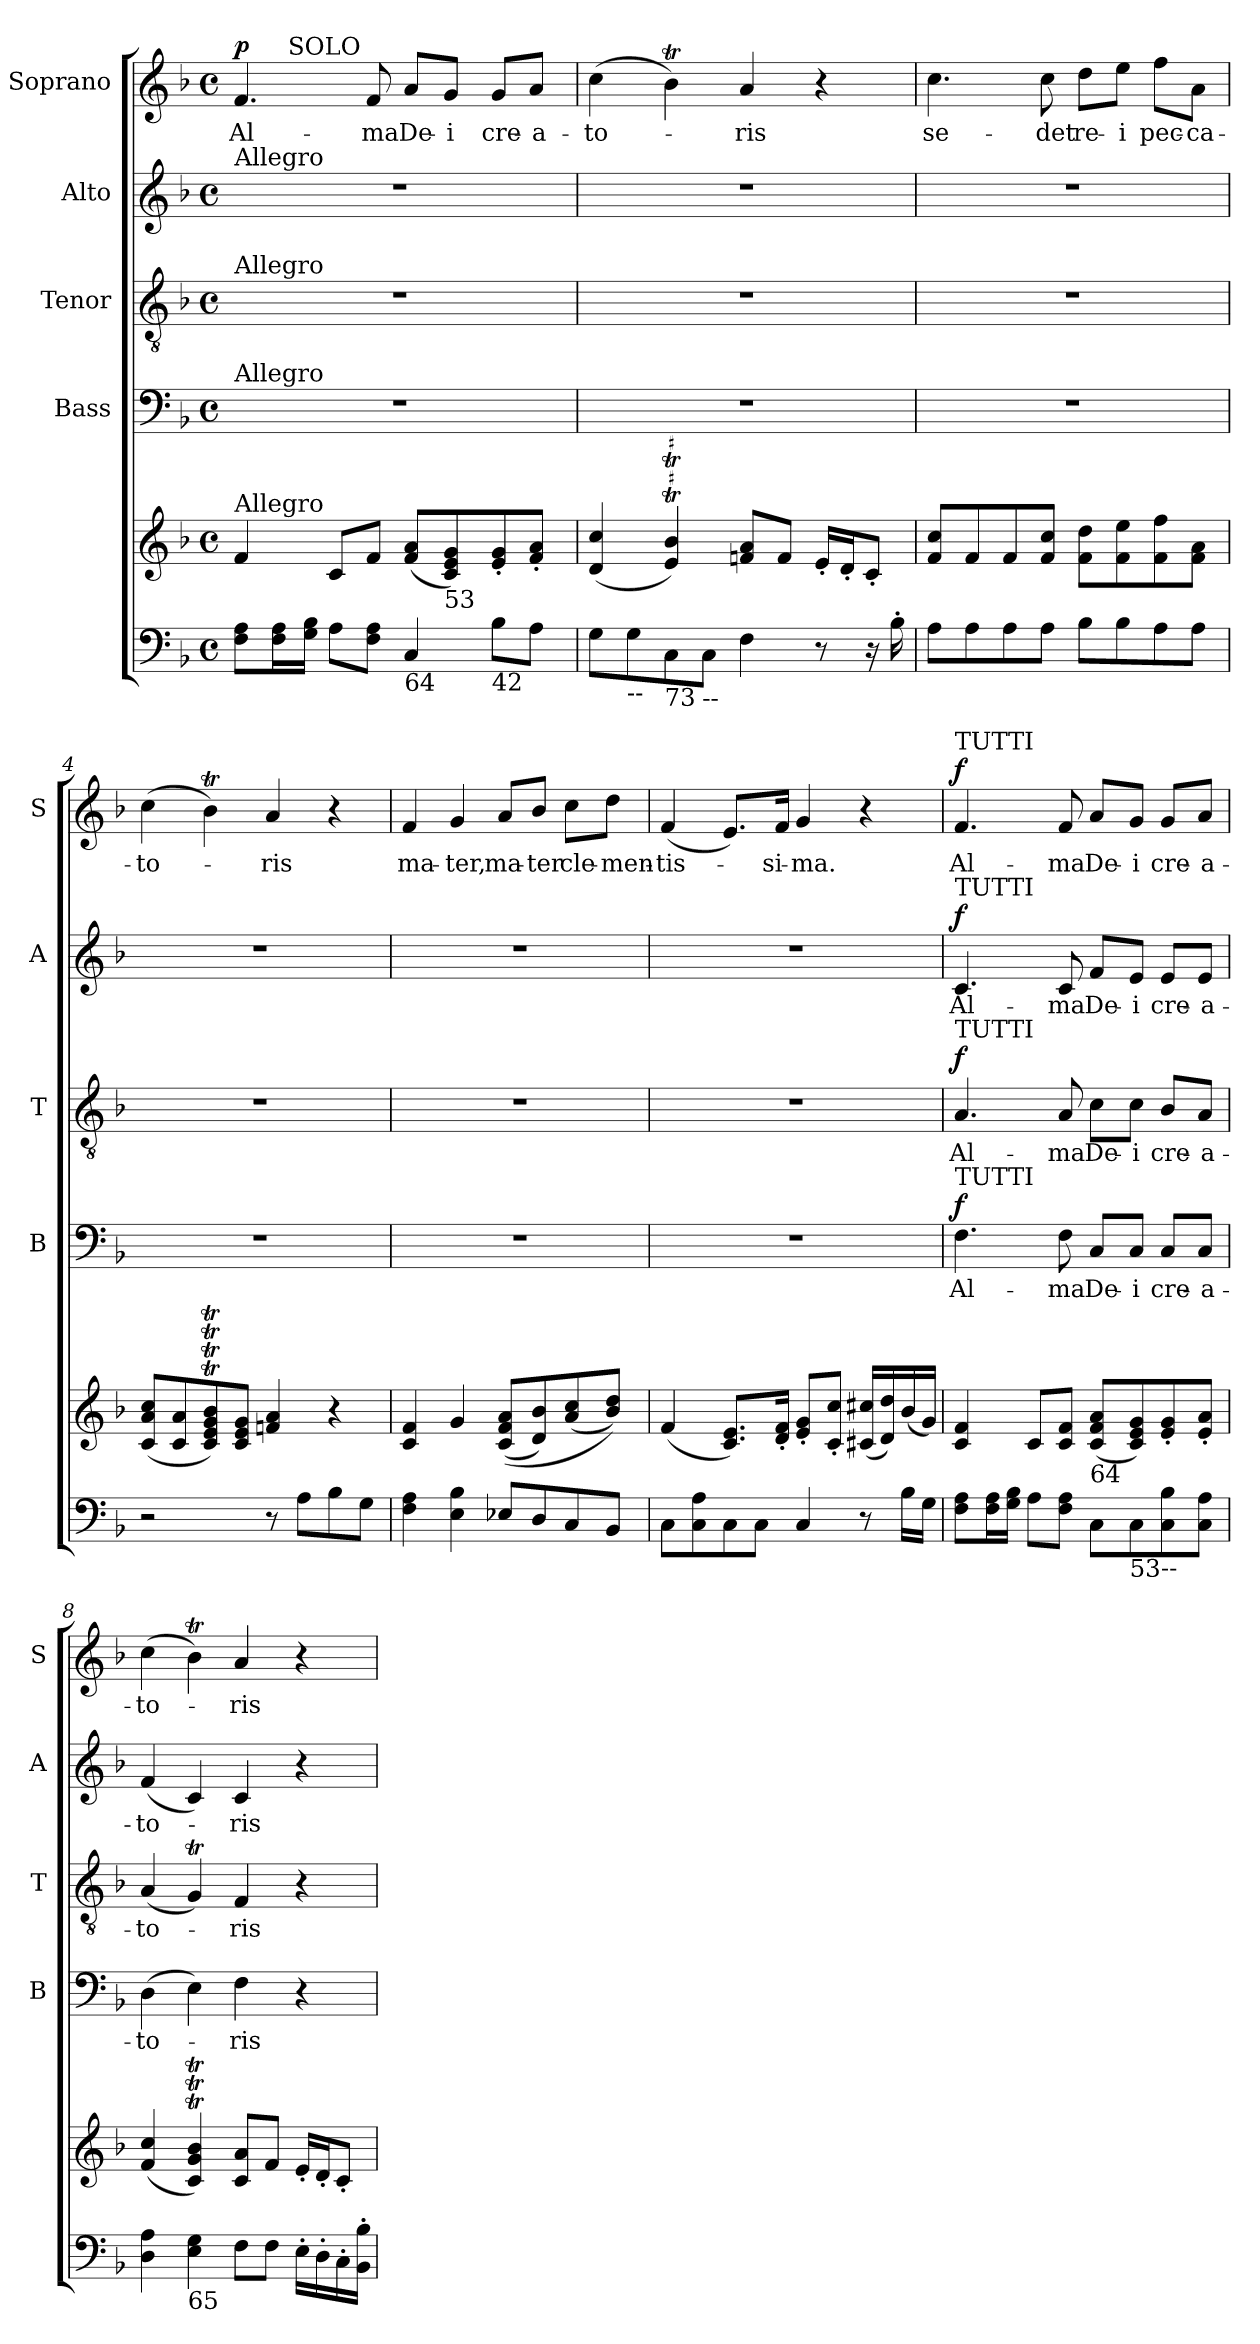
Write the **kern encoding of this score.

**kern	**kern	**kern	**text	**dynam	**kern	**text	**dynam	**kern	**text	**dynam	**kern	**text	**dynam
*part5	*part5	*part4	*part4	*part4	*part3	*part3	*part3	*part2	*part2	*part2	*part1	*part1	*part1
*staff6	*staff5	*staff4	*staff4	*staff4	*staff3	*staff3	*staff3	*staff2	*staff2	*staff2	*staff1	*staff1	*staff1
*	*	*I"Bass	*	*	*I"Tenor	*	*	*I"Alto	*	*	*I"Soprano	*	*
*	*	*I'B	*	*	*I'T	*	*	*I'A	*	*	*I'S	*	*
!!LO:PB:g=z
*clefF4	*clefG2	*clefF4	*	*	*clefGv2	*	*	*clefG2	*	*	*clefG2	*	*
*k[b-]	*k[b-]	*k[b-]	*	*	*k[b-]	*	*	*k[b-]	*	*	*k[b-]	*	*
*F:	*F:	*F:	*	*	*F:	*	*	*F:	*	*	*F:	*	*
*M4/4	*M4/4	*M4/4	*	*	*M4/4	*	*	*M4/4	*	*	*M4/4	*	*
*met(c)	*met(c)	*met(c)	*	*	*met(c)	*	*	*met(c)	*	*	*met(c)	*	*
=1	=1	=1	=1	=1	=1	=1	=1	=1	=1	=1	=1	=1	=1
!	!	!	!	!	!	!	!	!	!	!	!LO:TX:a:t=Allegro	!	!
!	!	!	!	!	!	!	!	!LO:TX:a:t=Allegro	!	!	!	!	!
!	!	!	!	!	!LO:TX:a:t=Allegro	!	!	!	!	!	!	!	!
!	!	!LO:TX:a:t=Allegro	!	!	!	!	!	!	!	!	!	!	!
!	!LO:TX:a:t=Allegro	!	!	!	!	!	!	!	!	!	!	!	!
!	!	!	!	!	!	!	!	!	!	!	!	!	!LO:DY:b
*	*	*	*	*	*	*	*	*	*	*	*^	*	*
8F\ 8A\L	4f/	1r	.	.	1r	.	.	1r	.	.	4.f/	8ryy	Al-	p
16F\ 16A\L	.	.	.	.	.	.	.	.	.	.	.	32ryy	.	.
!	!	!	!	!	!	!	!	!	!	!	!	!LO:TX:a:t=SOLO	!	!
.	.	.	.	.	.	.	.	.	.	.	.	2ryy	.	.
16G\ 16B-\JJ	.	.	.	.	.	.	.	.	.	.	.	.	.	.
8A\L	8c/L	.	.	.	.	.	.	.	.	.	.	.	.	.
8F\ 8A\J	8f/J	.	.	.	.	.	.	.	.	.	8f/	.	-ma	.
!LO:TX:b:t=64	!	!	!	!	!	!	!	!	!	!	!	!	!	!
4C/	(8f/ 8a/L	.	.	.	.	.	.	.	.	.	8a/L	.	De-	.
!	!LO:TX:b:t=53	!	!	!	!	!	!	!	!	!	!	!	!	!
.	8c/ 8e/ 8g/)	.	.	.	.	.	.	.	.	.	8g/J	.	-i	.
.	.	.	.	.	.	.	.	.	.	.	.	4ryy	.	.
!LO:TX:b:t=42	!	!	!	!	!	!	!	!	!	!	!	!	!	!
8B-\L	8e/'< 8g/'<	.	.	.	.	.	.	.	.	.	8g/L	.	cre-	.
8A\J	8f/'< 8a/'<J	.	.	.	.	.	.	.	.	.	8a/J	.	-a-	.
.	.	.	.	.	.	.	.	.	.	.	.	16.ryy	.	.
*	*	*	*	*	*	*	*	*	*	*	*v	*v	*	*
=2	=2	=2	=2	=2	=2	=2	=2	=2	=2	=2	=2	=2	=2
8G\L	(4d/ 4cc/	1r	.	.	1r	.	.	1r	.	.	(4cc\	-to-	.
!LO:TX:b:t=--	!	!	!	!	!	!	!	!	!	!	!	!	!
8G\	.	.	.	.	.	.	.	.	.	.	.	.	.
!LO:TX:b:t=73	!	!	!	!	!	!	!	!	!	!	!	!	!
8C\	4e/T 4b-/T)	.	.	.	.	.	.	.	.	.	4b-T\)	.	.
!LO:TX:b:t=--	!	!	!	!	!	!	!	!	!	!	!	!	!
8C\J	.	.	.	.	.	.	.	.	.	.	.	.	.
4F\	8f/ 8a/L	.	.	.	.	.	.	.	.	.	4a/	-ris	.
.	8f/J	.	.	.	.	.	.	.	.	.	.	.	.
8r	16e'</LL	.	.	.	.	.	.	.	.	.	4r	.	.
.	16d'</J	.	.	.	.	.	.	.	.	.	.	.	.
16r	8c'</J	.	.	.	.	.	.	.	.	.	.	.	.
16B-'>\	.	.	.	.	.	.	.	.	.	.	.	.	.
=3	=3	=3	=3	=3	=3	=3	=3	=3	=3	=3	=3	=3	=3
8A\L	8f/ 8cc/L	1r	.	.	1r	.	.	1r	.	.	4.cc\	se-	.
8A\	8f/	.	.	.	.	.	.	.	.	.	.	.	.
8A\	8f/	.	.	.	.	.	.	.	.	.	.	.	.
8A\J	8f/ 8cc/J	.	.	.	.	.	.	.	.	.	8cc\	-det	.
8B-\L	8f\ 8dd\L	.	.	.	.	.	.	.	.	.	8dd\L	re-	.
8B-\	8f\ 8ee\	.	.	.	.	.	.	.	.	.	8ee\J	-i	.
8A\	8f\ 8ff\	.	.	.	.	.	.	.	.	.	8ff\L	pec-	.
8A\J	8f\ 8a\J	.	.	.	.	.	.	.	.	.	8a\J	-ca-	.
=4	=4	=4	=4	=4	=4	=4	=4	=4	=4	=4	=4	=4	=4
2r	(8c/ 8a/ 8cc/L	1r	.	.	1r	.	.	1r	.	.	(4cc\	-to-	.
.	8c/ 8a/	.	.	.	.	.	.	.	.	.	.	.	.
.	8c/T 8e/T 8g/T 8b-/T)	.	.	.	.	.	.	.	.	.	4b-T\)	.	.
.	8c/ 8e/ 8g/J	.	.	.	.	.	.	.	.	.	.	.	.
8r	4f/ 4a/	.	.	.	.	.	.	.	.	.	4a/	-ris	.
8A\L	.	.	.	.	.	.	.	.	.	.	.	.	.
8B-\	4r	.	.	.	.	.	.	.	.	.	4r	.	.
8G\J	.	.	.	.	.	.	.	.	.	.	.	.	.
!!LO:PB:g=z
=5	=5	=5	=5	=5	=5	=5	=5	=5	=5	=5	=5	=5	=5
4F\ 4A\	4c/ 4f/	1r	.	.	1r	.	.	1r	.	.	4f/	ma-	.
4E\ 4B-\	4g/	.	.	.	.	.	.	.	.	.	4g/	-ter,	.
8E-X/L	((8c/ 8f/ 8a/L	.	.	.	.	.	.	.	.	.	8a/L	ma-	.
8D/	8d/ 8b-/)	.	.	.	.	.	.	.	.	.	8b-/J	-ter	.
8C/	(8a/ 8cc/	.	.	.	.	.	.	.	.	.	8cc\L	cle-	.
8BB-/J	8b-/ 8dd/J))	.	.	.	.	.	.	.	.	.	8dd\J	-men-	.
=6	=6	=6	=6	=6	=6	=6	=6	=6	=6	=6	=6	=6	=6
8C\L	(4f/	1r	.	.	1r	.	.	1r	.	.	(4f/	-tis-	.
8C\ 8A\	.	.	.	.	.	.	.	.	.	.	.	.	.
8C\	8.c/ 8.e/L)	.	.	.	.	.	.	.	.	.	8.e/L)	.	.
8C\J	.	.	.	.	.	.	.	.	.	.	.	.	.
.	16d/'< 16f/'<Jk	.	.	.	.	.	.	.	.	.	16f/Jk	-si-	.
4C/	8e/'< 8g/'<L	.	.	.	.	.	.	.	.	.	4g/	-ma.	.
.	8c/'< 8cc/'<J	.	.	.	.	.	.	.	.	.	.	.	.
8r	(16c#X/ 16cc#X/LL	.	.	.	.	.	.	.	.	.	4r	.	.
.	16d/ 16dd/)	.	.	.	.	.	.	.	.	.	.	.	.
16B-\LL	(16b-/	.	.	.	.	.	.	.	.	.	.	.	.
16G\JJ	16g/JJ)	.	.	.	.	.	.	.	.	.	.	.	.
=7	=7	=7	=7	=7	=7	=7	=7	=7	=7	=7	=7	=7	=7
!	!	!	!	!	!	!	!	!	!	!	!LO:TX:a:t=TUTTI	!	!
!	!	!	!	!	!	!	!	!LO:TX:a:t=TUTTI	!	!	!	!	!
!	!	!	!	!	!LO:TX:a:t=TUTTI	!	!	!	!	!	!	!	!
!	!	!LO:TX:a:t=TUTTI	!	!	!	!	!	!	!	!	!	!	!
!	!	!	!	!LO:DY:b	!	!	!LO:DY:b	!	!	!LO:DY:b	!	!	!LO:DY:b
8F\ 8A\L	4c/ 4f/	4.F\	Al-	f	4.A/	Al-	f	4.c/	Al-	f	4.f/	Al-	f
16F\ 16A\L	.	.	.	.	.	.	.	.	.	.	.	.	.
16G\ 16B-\JJ	.	.	.	.	.	.	.	.	.	.	.	.	.
8A\L	8c/L	.	.	.	.	.	.	.	.	.	.	.	.
8F\ 8A\J	8c/ 8f/J	8F\	-ma	.	8A/	-ma	.	8c/	-ma	.	8f/	-ma	.
!	!LO:TX:b:t=64	!	!	!	!	!	!	!	!	!	!	!	!
8C\L	(8c/ 8f/ 8a/L	8C/L	De-	.	8c\L	De-	.	8f/L	De-	.	8a/L	De-	.
!LO:TX:b:t=53	!	!	!	!	!	!	!	!	!	!	!	!	!
8C\	8c/ 8e/ 8g/)	8C/J	-i	.	8c\J	-i	.	8e/J	-i	.	8g/J	-i	.
!LO:TX:b:t=--	!	!	!	!	!	!	!	!	!	!	!	!	!
8C\ 8B-\	8e/'< 8g/'<	8C/L	cre-	.	8B-/L	cre-	.	8e/L	cre-	.	8g/L	cre-	.
8C\ 8A\J	8e/'< 8a/'<J	8C/J	-a-	.	8A/J	-a-	.	8e/J	-a-	.	8a/J	-a-	.
=8	=8	=8	=8	=8	=8	=8	=8	=8	=8	=8	=8	=8	=8
4D\ 4A\	(4f/ 4cc/	(4D\	-to-	.	(4A/	-to-	.	(4f/	-to-	.	(4cc\	-to-	.
!LO:TX:b:t=65	!	!	!	!	!	!	!	!	!	!	!	!	!
4E\ 4G\	4c/T 4g/T 4b-/T)	4E\)	.	.	4GT/)	.	.	4c/)	.	.	4b-T\)	.	.
8F\L	8c/ 8a/L	4F\	-ris	.	4F/	-ris	.	4c/	-ris	.	4a/	-ris	.
8F\J	8f/J	.	.	.	.	.	.	.	.	.	.	.	.
16E'>\LL	16e'</LL	4r	.	.	4r	.	.	4r	.	.	4r	.	.
16D'>\	16d'</J	.	.	.	.	.	.	.	.	.	.	.	.
16C'>\	8c'</J	.	.	.	.	.	.	.	.	.	.	.	.
16BB-\'> 16B-\'>JJ	.	.	.	.	.	.	.	.	.	.	.	.	.
=	=	=	=	=	=	=	=	=	=	=	=	=	=
*-	*-	*-	*-	*-	*-	*-	*-	*-	*-	*-	*-	*-	*-
